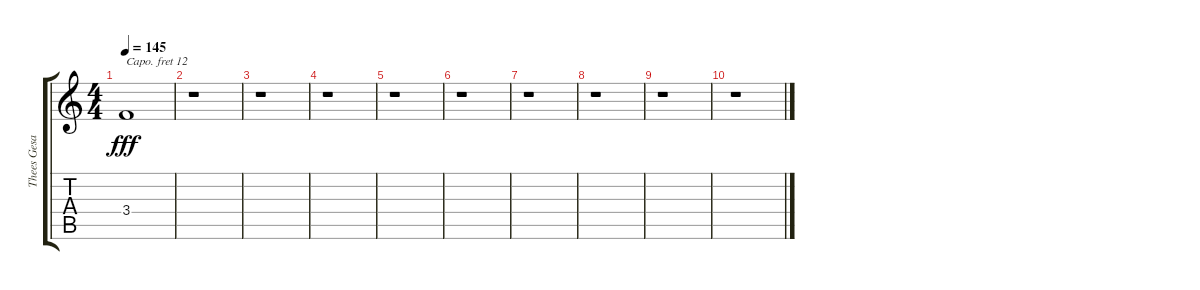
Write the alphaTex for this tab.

\track ("Thees Gesang" "Thees Gesa") {instrument panflute}
\staff {score tabs}
\capo 12
\tuning (E4 B3 G3 D3 A2 E2) {hide}
\ts (4 4)
\tempo 145
\clef g2
\ks c
3.4.1{dy fff} |
r.1 |
r.1 |
r.1 |
r.1 |
r.1 |
r.1 |
r.1 |
r.1 |
r.1
